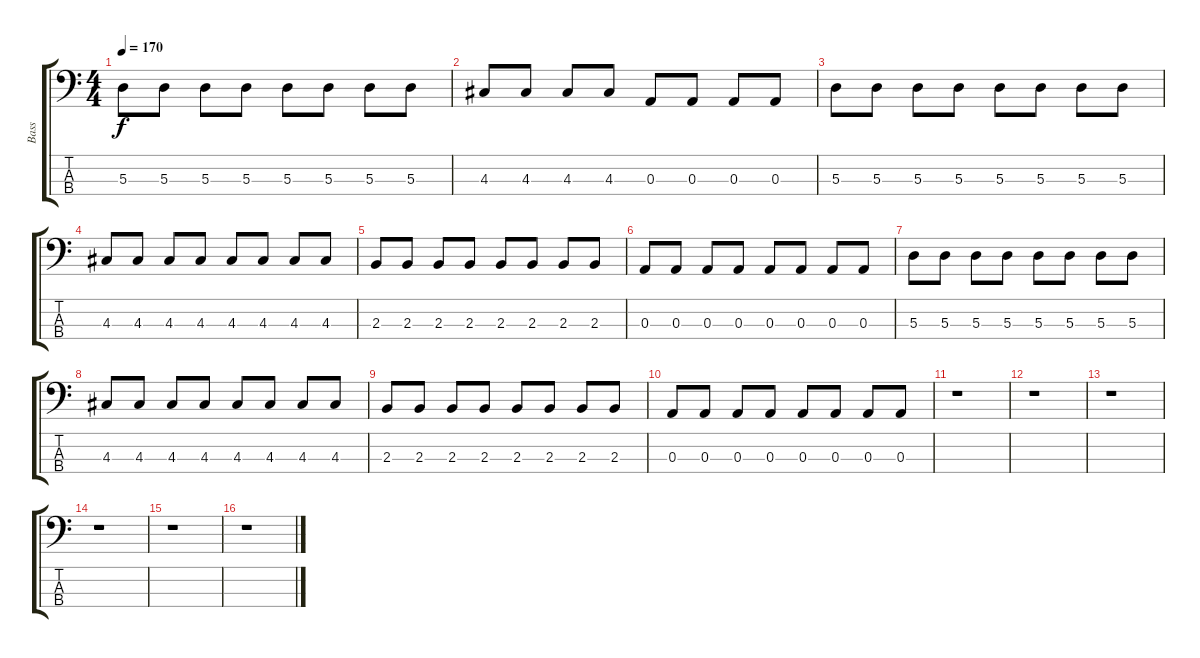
\track ("Bass" "Bass") {instrument electricbasspick}
\staff {score tabs}
\tuning (G2 D2 A1 E1) {hide}
\ts (4 4)
\tempo 170
\clef f4
\ks c
5.3.8{dy f} 5.3.8 5.3.8 5.3.8 5.3.8 5.3.8 5.3.8 5.3.8 |
4.3.8 4.3.8 4.3.8 4.3.8 0.3.8 0.3.8 0.3.8 0.3.8 |
5.3.8 5.3.8 5.3.8 5.3.8 5.3.8 5.3.8 5.3.8 5.3.8 |
4.3.8 4.3.8 4.3.8 4.3.8 4.3.8 4.3.8 4.3.8 4.3.8 |
2.3.8 2.3.8 2.3.8 2.3.8 2.3.8 2.3.8 2.3.8 2.3.8 |
0.3.8 0.3.8 0.3.8 0.3.8 0.3.8 0.3.8 0.3.8 0.3.8 |
5.3.8 5.3.8 5.3.8 5.3.8 5.3.8 5.3.8 5.3.8 5.3.8 |
4.3.8 4.3.8 4.3.8 4.3.8 4.3.8 4.3.8 4.3.8 4.3.8 |
2.3.8 2.3.8 2.3.8 2.3.8 2.3.8 2.3.8 2.3.8 2.3.8 |
0.3.8 0.3.8 0.3.8 0.3.8 0.3.8 0.3.8 0.3.8 0.3.8 |
r.1 |
r.1 |
r.1 |
r.1 |
r.1 |
r.1
